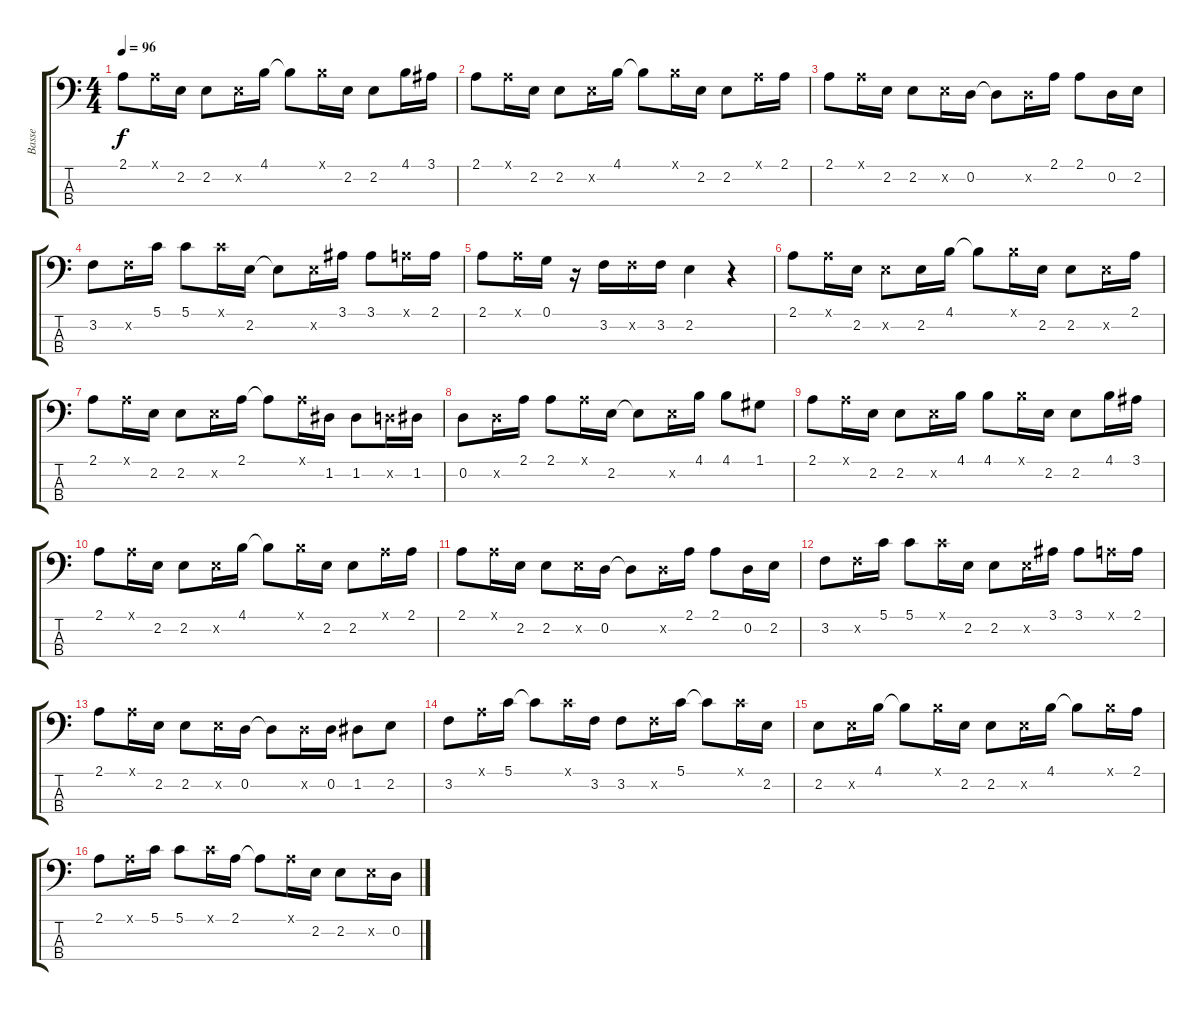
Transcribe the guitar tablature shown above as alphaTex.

\track ("Basse" "Basse") {instrument acousticguitarnylon}
\staff {score tabs}
\tuning (G2 D2 A1 E1) {hide}
\ts (4 4)
\tempo 96
\clef f4
\ks c
2.1.8{dy f} 2.1{x}.16 2.2.16 2.2.8 2.2{x}.16 4.1.16 4.1{t}.8 4.1{x}.16 2.2.16 2.2.8 4.1.16 3.1.16 |
2.1.8 2.1{x}.16 2.2.16 2.2.8 2.2{x}.16 4.1.16 4.1{t}.8 4.1{x}.16 2.2.16 2.2.8 2.1{x}.16 2.1.16 |
2.1.8 2.1{x}.16 2.2.16 2.2.8 2.2{x}.16 0.2.16 0.2{t}.8 0.2{x}.16 2.1.16 2.1.8 0.2.16 2.2.16 |
3.2.8 3.2{x}.16 5.1.16 5.1.8 5.1{x}.16 2.2.16 2.2{t}.8 2.2{x}.16 3.1.16 3.1.8 2.1{x}.16 2.1.16 |
2.1.8 2.1{x}.16 0.1.16 r.16 3.2.16 3.2{x}.16 3.2.16 2.2.4 r.4 |
2.1.8 2.1{x}.16 2.2.16 2.2{x}.8 2.2.16 4.1.16 4.1{t}.8 4.1{x}.16 2.2.16 2.2.8 2.2{x}.16 2.1.16 |
2.1.8 2.1{x}.16 2.2.16 2.2.8 2.2{x}.16 2.1.16 2.1{t}.8 2.1{x}.16 1.2.16 1.2.8 0.2{x}.16 1.2.16 |
0.2.8 0.2{x}.16 2.1.16 2.1.8 2.1{x}.16 2.2.16 2.2{t}.8 2.2{x}.16 4.1.16 4.1.8 1.1.8 |
2.1.8 2.1{x}.16 2.2.16 2.2.8 2.2{x}.16 4.1.16 4.1.8 4.1{x}.16 2.2.16 2.2.8 4.1.16 3.1.16 |
2.1.8 2.1{x}.16 2.2.16 2.2.8 2.2{x}.16 4.1.16 4.1{t}.8 4.1{x}.16 2.2.16 2.2.8 2.1{x}.16 2.1.16 |
2.1.8 2.1{x}.16 2.2.16 2.2.8 2.2{x}.16 0.2.16 0.2{t}.8 0.2{x}.16 2.1.16 2.1.8 0.2.16 2.2.16 |
3.2.8 3.2{x}.16 5.1.16 5.1.8 5.1{x}.16 2.2.16 2.2.8 2.2{x}.16 3.1.16 3.1.8 2.1{x}.16 2.1.16 |
2.1.8 2.1{x}.16 2.2.16 2.2.8 2.2{x}.16 0.2.16 0.2{t}.8 0.2{x}.16 0.2.16 1.2.8 2.2.8 |
3.2.8 2.1{x}.16 5.1.16 5.1{t}.8 5.1{x}.16 3.2.16 3.2.8 3.2{x}.16 5.1.16 5.1{t}.8 5.1{x}.16 2.2.16 |
2.2.8 2.2{x}.16 4.1.16 4.1{t}.8 4.1{x}.16 2.2.16 2.2.8 2.2{x}.16 4.1.16 4.1{t}.8 4.1{x}.16 2.1.16 |
2.1.8 2.1{x}.16 5.1.16 5.1.8 5.1{x}.16 2.1.16 2.1{t}.8 2.1{x}.16 2.2.16 2.2.8 2.2{x}.16 0.2.16
